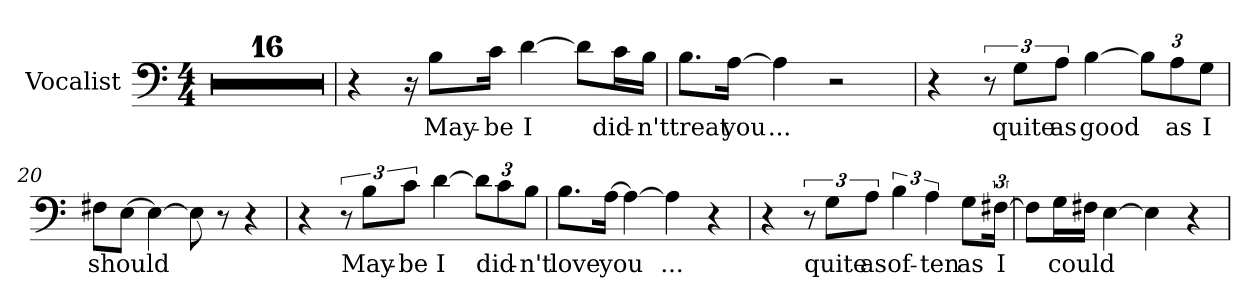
**kern	**text
*part1	*part1
*staff1	*staff1
*I"Vocalist	*
*clefF4	*
*M4/4	*
=1	=1
*clefF4	*
*M4/4	*
1r	.
=2	=2
1r	.
=3	=3
1r	.
=4	=4
1r	.
=5	=5
1r	.
=6	=6
1r	.
=7	=7
1r	.
=8	=8
1r	.
=9	=9
1r	.
=10	=10
1r	.
=11	=11
1r	.
=12	=12
1r	.
=13	=13
1r	.
=14	=14
1r	.
=15	=15
1r	.
=16	=16
1r	.
=17	=17
4r	.
16r	.
8B\L	May-
16c\Jk	-be
[4d	I
8d\L]	_
16c\L	did-
16B\JJ	-n't
=18	=18
8.B\L	treat
[16A\Jk	you
4A]	...
2r	.
=19	=19
4r	.
12r	.
12G\L	quite
12A\J	as
[4B	good
12B\L]	_
12A\	as
12G\J	I
=20	=20
8F#X\L	should
[8E\J	_
4E_	_
8E]	_
8r	.
4r	.
=21	=21
4r	.
12r	.
12B\L	May-
12c\J	-be
[4d	I
12d\L]	_
12c\	did-
12B\J	-n't
=22	=22
8.B\L	love
[16A\Jk	you
4A_	_
4A]	...
4r	.
=23	=23
4r	.
12r	.
12G\L	quite
12A\J	as
6B	of-
6A	-ten
8G\L	as
[24F#X\Jk	I
=24	=24
8F#\L]	_
16G\L	could
16F#X\JJ	_
[4E	_
4E]	_
4r	.
=	=
*-	*-
